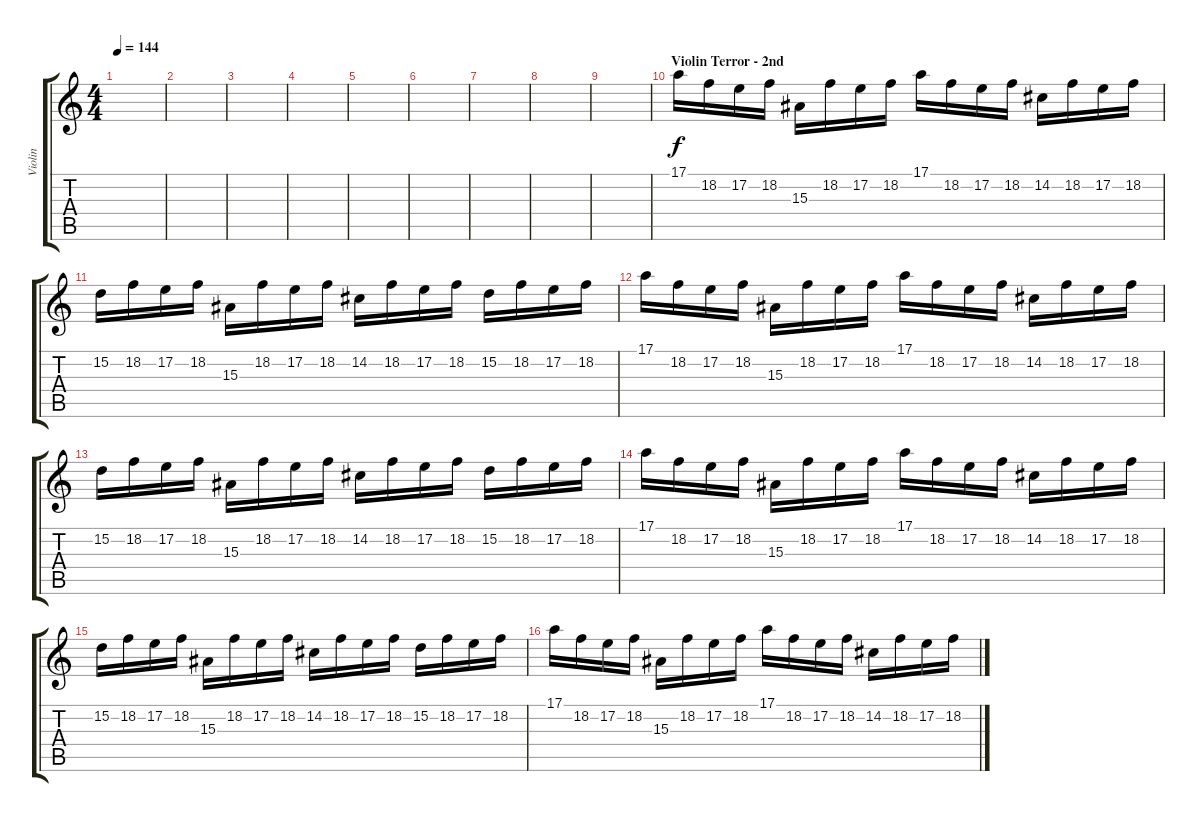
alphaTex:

\track ("Violin" "Violin") {instrument violin}
\staff {score tabs}
\tuning (E4 B3 G3 D3 A2 E2) {hide}
\ts (4 4)
\tempo 144
\clef g2
\ks c
|
|
|
|
|
|
|
|
|
\section ("" "Violin Terror - 2nd")
17.1.16 18.2.16 17.2.16 18.2.16 15.3.16 18.2.16 17.2.16 18.2.16 17.1.16 18.2.16 17.2.16 18.2.16 14.2.16 18.2.16 17.2.16 18.2.16 |
15.2.16 18.2.16 17.2.16 18.2.16 15.3.16 18.2.16 17.2.16 18.2.16 14.2.16 18.2.16 17.2.16 18.2.16 15.2.16 18.2.16 17.2.16 18.2.16 |
17.1.16 18.2.16 17.2.16 18.2.16 15.3.16 18.2.16 17.2.16 18.2.16 17.1.16 18.2.16 17.2.16 18.2.16 14.2.16 18.2.16 17.2.16 18.2.16 |
15.2.16 18.2.16 17.2.16 18.2.16 15.3.16 18.2.16 17.2.16 18.2.16 14.2.16 18.2.16 17.2.16 18.2.16 15.2.16 18.2.16 17.2.16 18.2.16 |
17.1.16 18.2.16 17.2.16 18.2.16 15.3.16 18.2.16 17.2.16 18.2.16 17.1.16 18.2.16 17.2.16 18.2.16 14.2.16 18.2.16 17.2.16 18.2.16 |
15.2.16 18.2.16 17.2.16 18.2.16 15.3.16 18.2.16 17.2.16 18.2.16 14.2.16 18.2.16 17.2.16 18.2.16 15.2.16 18.2.16 17.2.16 18.2.16 |
17.1.16 18.2.16 17.2.16 18.2.16 15.3.16 18.2.16 17.2.16 18.2.16 17.1.16 18.2.16 17.2.16 18.2.16 14.2.16 18.2.16 17.2.16 18.2.16
